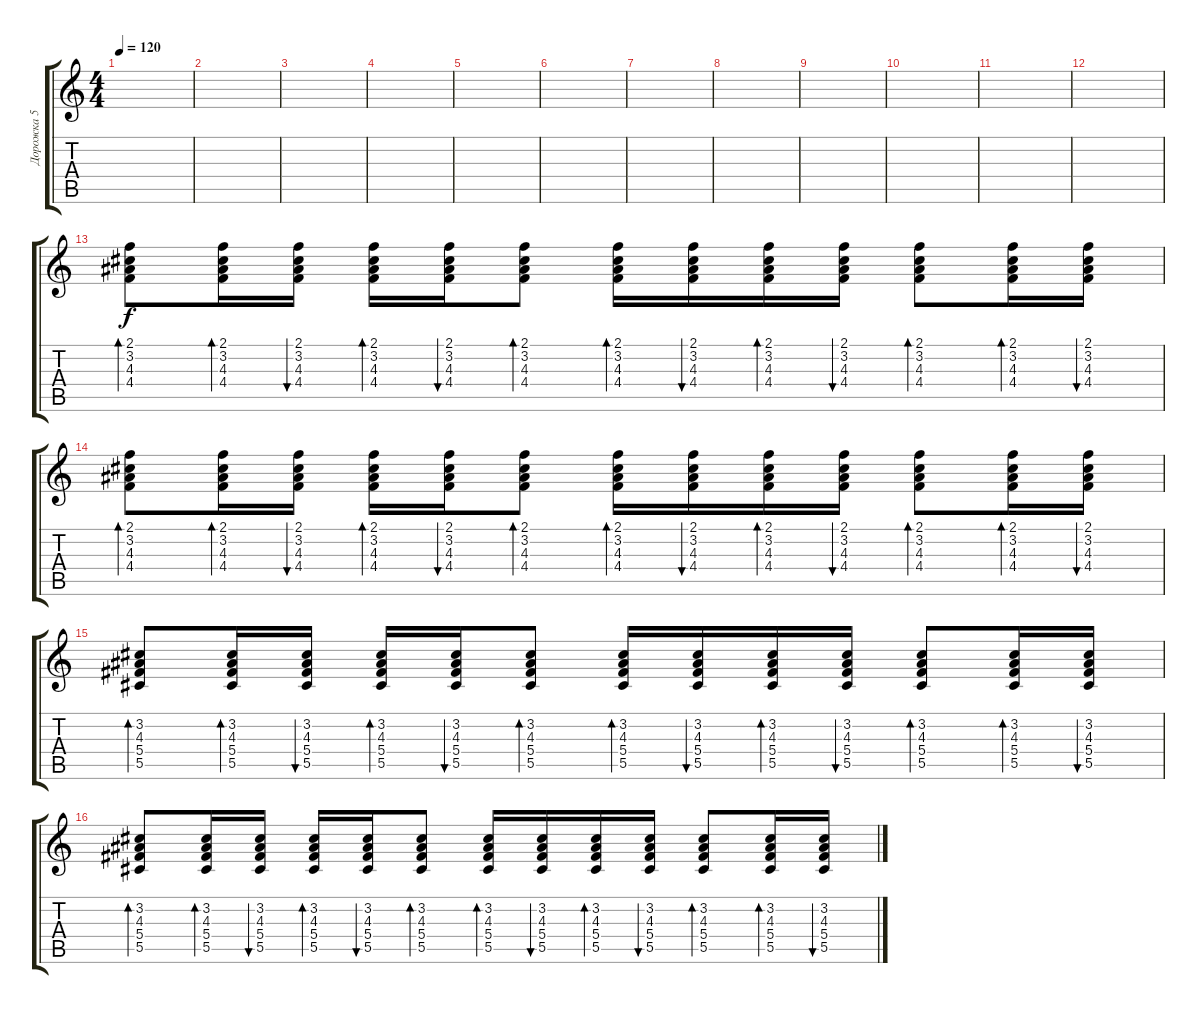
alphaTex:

\track ("Дорожка 5" "Дорожка 5") {instrument acousticguitarsteel}
\staff {score tabs}
\tuning (Eb4 Bb3 Gb3 Db3 Ab2 Eb2) {hide}
\ts (4 4)
\tempo 120
\clef g2
\ks c
|
|
|
|
|
|
|
|
|
|
|
|
(2.1 3.2 4.3 4.4).8{bd 60} (2.1 3.2 4.3 4.4).16{bd 60} (2.1 3.2 4.3 4.4).16{bu 60} (2.1 3.2 4.3 4.4).16{bd 60} (2.1 3.2 4.3 4.4).16{bu 60} (2.1 3.2 4.3 4.4).8{bd 60} (2.1 3.2 4.3 4.4).16{bd 60} (2.1 3.2 4.3 4.4).16{bu 60} (2.1 3.2 4.3 4.4).16{bd 60} (2.1 3.2 4.3 4.4).16{bu 60} (2.1 3.2 4.3 4.4).8{bd 60} (2.1 3.2 4.3 4.4).16{bd 60} (2.1 3.2 4.3 4.4).16{bu 60} |
(2.1 3.2 4.3 4.4).8{bd 60} (2.1 3.2 4.3 4.4).16{bd 60} (2.1 3.2 4.3 4.4).16{bu 60} (2.1 3.2 4.3 4.4).16{bd 60} (2.1 3.2 4.3 4.4).16{bu 60} (2.1 3.2 4.3 4.4).8{bd 60} (2.1 3.2 4.3 4.4).16{bd 60} (2.1 3.2 4.3 4.4).16{bu 60} (2.1 3.2 4.3 4.4).16{bd 60} (2.1 3.2 4.3 4.4).16{bu 60} (2.1 3.2 4.3 4.4).8{bd 60} (2.1 3.2 4.3 4.4).16{bd 60} (2.1 3.2 4.3 4.4).16{bu 60} |
(3.2 4.3 5.4 5.5).8{bd 60} (3.2 4.3 5.4 5.5).16{bd 60} (3.2 4.3 5.4 5.5).16{bu 60} (3.2 4.3 5.4 5.5).16{bd 60} (3.2 4.3 5.4 5.5).16{bu 60} (3.2 4.3 5.4 5.5).8{bd 60} (3.2 4.3 5.4 5.5).16{bd 60} (3.2 4.3 5.4 5.5).16{bu 60} (3.2 4.3 5.4 5.5).16{bd 60} (3.2 4.3 5.4 5.5).16{bu 60} (3.2 4.3 5.4 5.5).8{bd 60} (3.2 4.3 5.4 5.5).16{bd 60} (3.2 4.3 5.4 5.5).16{bu 60} |
(3.2 4.3 5.4 5.5).8{bd 60} (3.2 4.3 5.4 5.5).16{bd 60} (3.2 4.3 5.4 5.5).16{bu 60} (3.2 4.3 5.4 5.5).16{bd 60} (3.2 4.3 5.4 5.5).16{bu 60} (3.2 4.3 5.4 5.5).8{bd 60} (3.2 4.3 5.4 5.5).16{bd 60} (3.2 4.3 5.4 5.5).16{bu 60} (3.2 4.3 5.4 5.5).16{bd 60} (3.2 4.3 5.4 5.5).16{bu 60} (3.2 4.3 5.4 5.5).8{bd 60} (3.2 4.3 5.4 5.5).16{bd 60} (3.2 4.3 5.4 5.5).16{bu 60}
